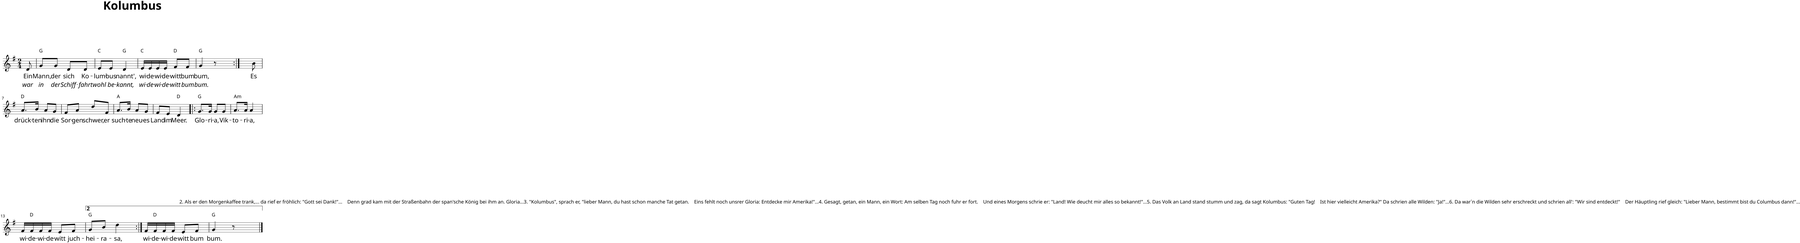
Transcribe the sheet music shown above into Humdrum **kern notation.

**kern	**text	**text
*part1	*part1	*part1
*staff1	*staff1	*staff1
*I"Piano	*	*
*I'Pno	*	*
*clefG2	*	*
*k[f#]	*	*
*G:	*	*
*M2/4	*	*
=1	=1	=1
!	!LO:LY:b	!LO:LY:b
8d/	Ein	war
=2	=2	=2
!LO:TX:a:t=G	!	!
!	!LO:LY:b	!LO:LY:b
8g/L	Mann,	in
!	!LO:LY:b	!LO:LY:b
8g/J	der	der
!	!LO:LY:b	!LO:LY:b
8d/L	sich	Schiff-
!	!LO:LY:b	!LO:LY:b
8d/J	Ko-	-fahrt
=3	=3	=3
!LO:TX:a:t=C	!	!
!	!LO:LY:b	!LO:LY:b
8e/L	-lum-	wohl
!	!LO:LY:b	!LO:LY:b
8e/J	-bus	be-
!LO:TX:a:t=G	!	!
!	!LO:LY:b	!LO:LY:b
4d/	nannt',	-kannt,
=4	=4	=4
!LO:TX:a:t=C	!	!
!	!LO:LY:b	!LO:LY:b
16e/LL	wi-	wi-
!	!LO:LY:b	!LO:LY:b
16e/	-de-	-de-
!	!LO:LY:b	!LO:LY:b
16e/	-wi-	-wi-
!	!LO:LY:b	!LO:LY:b
16e/JJ	-de-	-de-
!LO:TX:a:t=D	!	!
!	!LO:LY:b	!LO:LY:b
8f#/L	-witt	-witt
!	!LO:LY:b	!LO:LY:b
8f#/J	bum	bum
=5	=5	=5
!LO:TX:a:t=G	!	!
!	!LO:LY:b	!LO:LY:b
4g/	bum,	bum.
8r	.	.
8ryy	.	.
=6:|!	=6:|!	=6:|!
4.ryy	.	.
!	!LO:LY:b	!
8b\	Es	.
!!LO:LB:g=z
=7	=7	=7
!LO:TX:a:t=D	!	!
!	!LO:LY:b	!
8.a/L	drück-	.
!	!LO:LY:b	!
16b/Jk	-ten	.
!	!LO:LY:b	!
8a/L	ihn	.
!	!LO:LY:b	!
8g/J	die	.
=8	=8	=8
!	!LO:LY:b	!
8f#/L	Sor-	.
!	!LO:LY:b	!
8a/J	-gen	.
!	!LO:LY:b	!
8dd/L	schwer,	.
!	!LO:LY:b	!
8f#/J	er	.
=9	=9	=9
!LO:TX:a:t=A	!	!
!	!LO:LY:b	!
8.a/L	such-	.
!	!LO:LY:b	!
16b/Jk	-te	.
!	!LO:LY:b	!
8a/L	neu-	.
!	!LO:LY:b	!
8g/J	-es	.
=10	=10	=10
!	!LO:LY:b	!
8f#/L	Land	.
!	!LO:LY:b	!
8e/J	im	.
!LO:TX:a:t=D	!	!
!	!LO:LY:b	!
4d/	Meer.	.
=11!|:	=11!|:	=11!|:
!LO:TX:b:t=2. Als er den Morgenkaffee trank,... da rief er fröhlich&colon; "Gott sei Dank!"...    Denn grad kam mit der Straßenbahn der span'sche König bei ihm an. Gloria...3. "Kolumbus", sprach er, "lieber Mann, du hast schon manche Tat getan.    Eins fehlt noch unsrer Gloria&colon; Entdecke mir Amerika!"...4. Gesagt, getan, ein Mann, ein Wort&colon; Am selben Tag noch fuhr er fort.    Und eines Morgens schrie er&colon; "Land! Wie deucht mir alles so bekannt!"...5. Das Volk an Land stand stumm und zag, da sagt Kolumbus&colon; "Guten Tag!    Ist hier vielleicht Amerika?" Da schrien alle Wilden&colon; "Ja!"...6. Da war`n die Wilden sehr erschreckt und schrien all'&colon; "Wir sind entdeckt!"    Der Häuptling rief gleich&colon; "Lieber Mann, bestimmt bist du Columbus dann!"...	!	!
!LO:TX:a:t=G	!	!
!	!LO:LY:b	!
8.g/L	Glo-	.
!	!LO:LY:b	!
16g/Jk	-ri-	.
!	!LO:LY:b	!
8g/L	-a,	.
!	!LO:LY:b	!
8g/J	Vik-	.
=12	=12	=12
!LO:TX:a:t=Am	!	!
!	!LO:LY:b	!
8.a/L	-to-	.
!	!LO:LY:b	!
16a/Jk	-ri-	.
!	!LO:LY:b	!
4a/	-a,	.
!!LO:LB:g=z
=13	=13	=13
!	!LO:LY:b	!
16f#/LL	wi-	.
!LO:TX:a:t=D	!	!
!	!LO:LY:b	!
16f#/	-de-	.
!	!LO:LY:b	!
16f#/	-wi-	.
!	!LO:LY:b	!
16f#/JJ	-de-	.
!	!LO:LY:b	!
8e/L	-witt	.
!	!LO:LY:b	!
8f#/J	juch-	.
=14	=14	=14
!LO:TX:a:t=G	!	!
!	!LO:LY:b	!
8g/L	-hei-	.
!	!LO:LY:b	!
8b/J	-ra-	.
!	!LO:LY:b	!
4dd\	-sa,	.
=15:|!	=15:|!	=15:|!
!	!LO:LY:b	!
16f#/LL	wi-	.
!LO:TX:a:t=D	!	!
!	!LO:LY:b	!
16f#/	-de-	.
!	!LO:LY:b	!
16f#/	-wi-	.
!	!LO:LY:b	!
16f#/JJ	-de-	.
!	!LO:LY:b	!
8e/L	-witt	.
!	!LO:LY:b	!
8f#/J	bum	.
=16	=16	=16
!LO:TX:a:t=G	!	!
!	!LO:LY:b	!
4g/	bum.	.
8r	.	.
8ryy	.	.
==	==	==
*-	*-	*-
